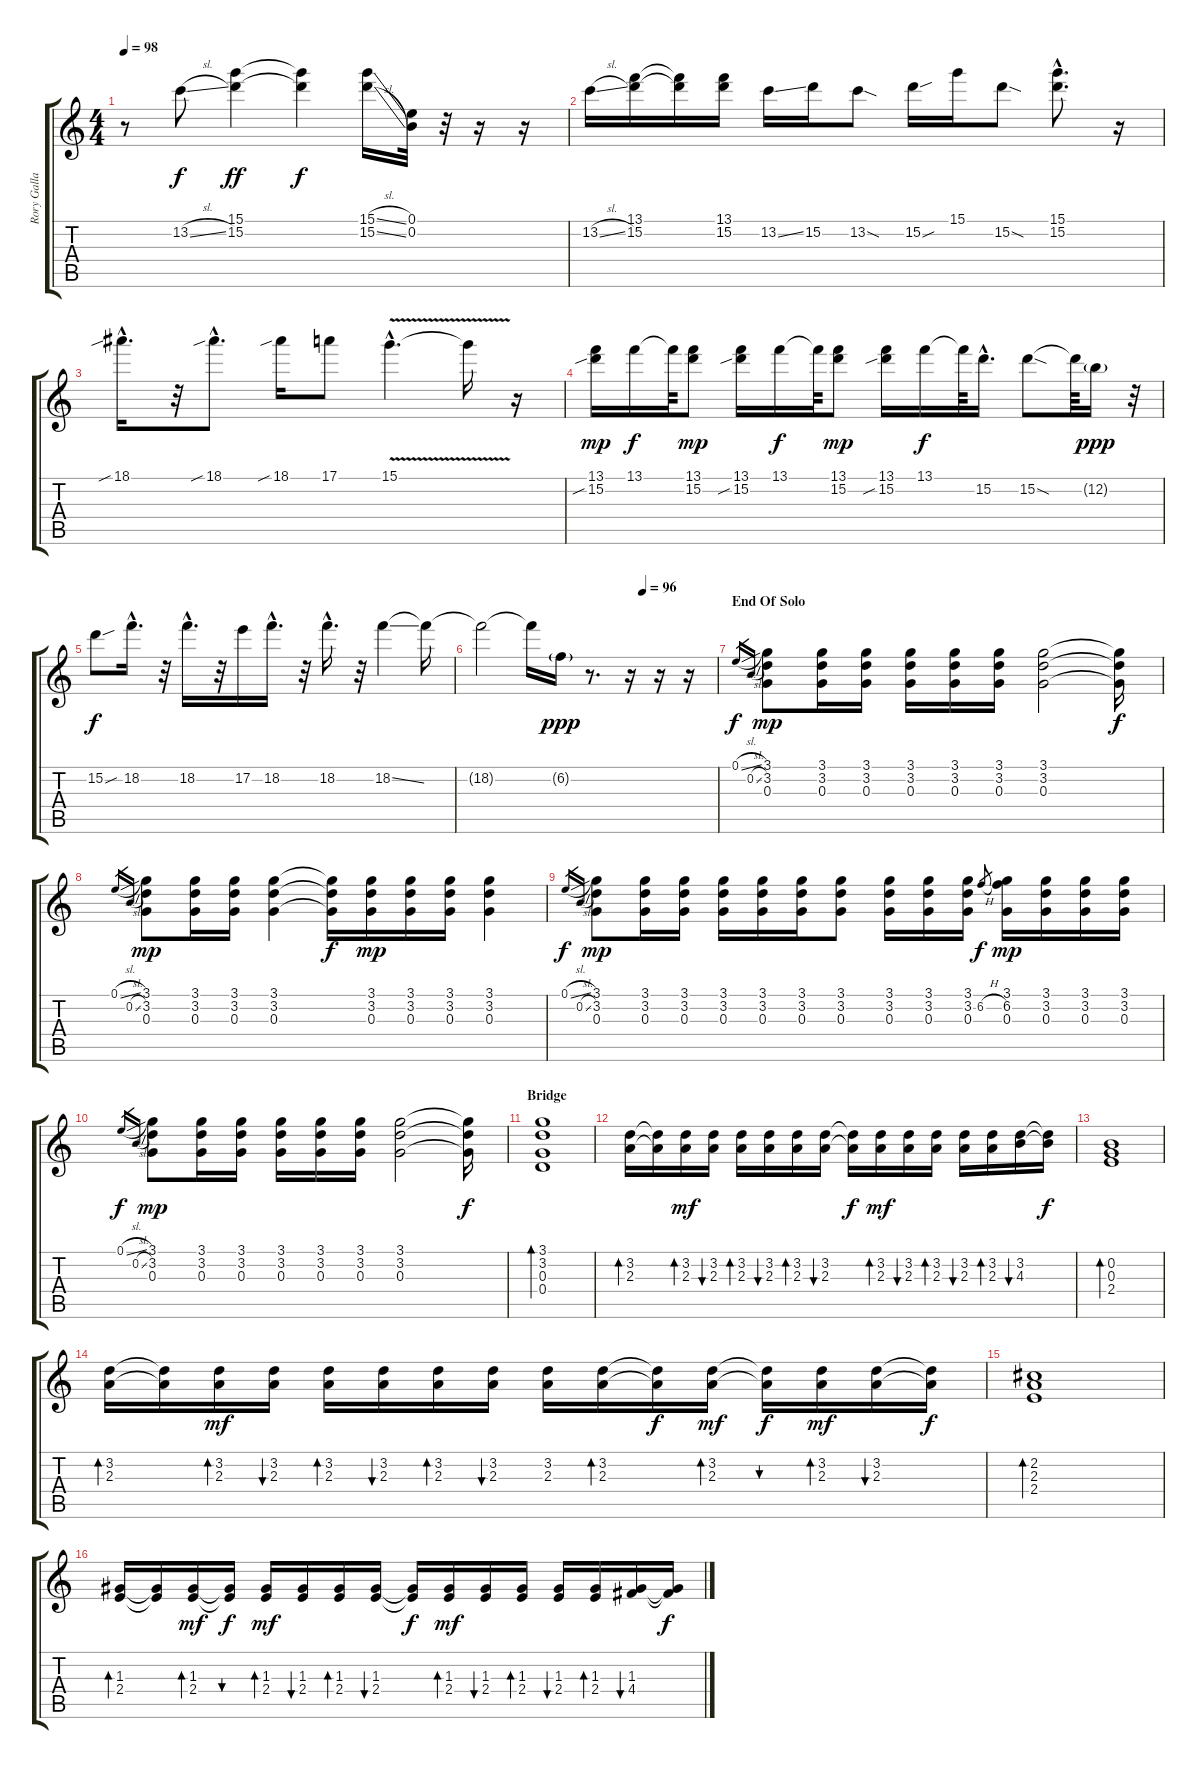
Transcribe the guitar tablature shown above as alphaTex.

\track ("Rory Gallagher" "Rory Galla") {instrument electricguitarclean}
\staff {score tabs}
\tuning (E4 B3 G3 D3 A2 D2) {hide}
\ts (4 4)
\tempo 98
\clef g2
\ks c
r.8{dy mp} 13.2{sl}.8{dy f} (15.1 15.2).4{dy ff} (15.1{t} 15.2{t}).4{dy f} (15.1{sl} 15.2{sl}).16 (0.1 0.2).32 r.32 r.16 r.16 |
13.2{sl}.16 (13.1 15.2).16 (13.1{t} 15.2{t}).16 (13.1 15.2).16 13.2{ss}.16 15.2.16 13.2{sod}.8 15.2{sou}.16 15.1.16 15.2{sod}.8 (15.1{hac} 15.2{hac}).8{d} r.16 |
18.1{sib hac}.16{d} r.32 18.1{sib hac}.8{d} 18.1{sib}.16 17.1.8 15.1{v hac}.4{d} 15.1{t}.16 r.16 |
(13.1 15.2{sib}).16{dy mp} 13.1.16{dy f} 13.1{t}.64 (13.1 15.2).8{dy mp} (13.1 15.2{sib}).16 13.1.16{dy f} 13.1{t}.64 (13.1 15.2).8{dy mp} (13.1 15.2{sib}).16 13.1.16{dy f} 13.1{t}.64 15.2{hac}.16{d} 15.2{sod}.8 15.2{t}.64 12.2{g}.16{dy ppp} r.32 |
15.2{sou}.8{dy f} 18.2{hac}.16{d} r.32 18.2{hac}.16{d} r.32 17.2.16 18.2{hac}.16{d} r.32 18.2{hac}.16{d} r.32 18.2{ss}.4 18.2{t}.16 |
\tempo (96 0.6875)
18.2{t}.2 18.2{t}.16 6.2{g}.16{dy ppp} r.8{d} r.16 r.16 r.16 |
\section ("" "End Of Solo")
0.1{sl}.16{gr dy f} 0.2{sl}.16{gr} (3.1 3.2 0.3).8{dy mp} (3.1 3.2 0.3).16 (3.1 3.2 0.3).16 (3.1 3.2 0.3).16 (3.1 3.2 0.3).16 (3.1 3.2 0.3).16 (3.1 3.2 0.3).2 (3.1{t} 3.2{t} 0.3{t}).16{dy f} |
0.1{sl}.16{gr} 0.2{sl}.16{gr} (3.1 3.2 0.3).8{dy mp} (3.1 3.2 0.3).16 (3.1 3.2 0.3).16 (3.1 3.2 0.3).4 (3.1{t} 3.2{t} 0.3{t}).16{dy f} (3.1 3.2 0.3).16{dy mp} (3.1 3.2 0.3).16 (3.1 3.2 0.3).16 (3.1 3.2 0.3).4 |
0.1{sl}.16{gr dy f} 0.2{sl}.16{gr} (3.1 3.2 0.3).8{dy mp} (3.1 3.2 0.3).16 (3.1 3.2 0.3).16 (3.1 3.2 0.3).16 (3.1 3.2 0.3).16 (3.1 3.2 0.3).16 (3.1 3.2 0.3).8 (3.1 3.2 0.3).16 (3.1 3.2 0.3).16 (3.1 3.2 0.3).16 6.2{h}.8{gr dy f} (3.1 6.2 0.3).16{dy mp} (3.1 3.2 0.3).16 (3.1 3.2 0.3).16 (3.1 3.2 0.3).16 |
0.1{sl}.16{gr dy f} 0.2{sl}.16{gr} (3.1 3.2 0.3).8{dy mp} (3.1 3.2 0.3).16 (3.1 3.2 0.3).16 (3.1 3.2 0.3).16 (3.1 3.2 0.3).16 (3.1 3.2 0.3).16 (3.1 3.2 0.3).2 (3.1{t} 3.2{t} 0.3{t}).16{dy f} |
\section ("" "Bridge")
(3.1 3.2 0.3 0.4).1{bd 120} |
(3.2 2.3).16{bd 60} (3.2{t} 2.3{t}).16 (3.2 2.3).16{bd 60 dy mf} (3.2 2.3).16{bu 60} (3.2 2.3).16{bd 60} (3.2 2.3).16{bu 60} (3.2 2.3).16{bd 60} (3.2 2.3).16{bu 60} (3.2{t} 2.3{t}).16{dy f} (3.2 2.3).16{bd 60 dy mf} (3.2 2.3).16{bu 60} (3.2 2.3).16{bd 60} (3.2 2.3).16{bu 60} (3.2 2.3).16{bd 60} (3.2 4.3).16{bu 60} (3.2{t} 4.3{t}).16{dy f} |
(0.2 0.3 2.4).1{bd 60} |
(3.2 2.3).16{bd 60} (3.2{t} 2.3{t}).16 (3.2 2.3).16{bd 60 dy mf} (3.2 2.3).16{bu 60} (3.2 2.3).16{bd 60} (3.2 2.3).16{bu 60} (3.2 2.3).16{bd 60} (3.2 2.3).16{bu 60} (3.2 2.3).16 (3.2 2.3).16{bd 60} (3.2{t} 2.3{t}).16{dy f} (3.2 2.3).16{bd 60 dy mf} (3.2{t} 2.3{t}).16{bu 60 dy f} (3.2 2.3).16{bd 60 dy mf} (3.2 2.3).16{bu 60} (3.2{t} 2.3{t}).16{dy f} |
(2.2 2.3 2.4).1{bd 60} |
(1.3 2.4).16{bd 60} (1.3{t} 2.4{t}).16 (1.3 2.4).16{bd 60 dy mf} (1.3{t} 2.4{t}).16{bu 60 dy f} (1.3 2.4).16{bd 60 dy mf} (1.3 2.4).16{bu 60} (1.3 2.4).16{bd 60} (1.3 2.4).16{bu 60} (1.3{t} 2.4{t}).16{dy f} (1.3 2.4).16{bd 60 dy mf} (1.3 2.4).16{bu 60} (1.3 2.4).16{bd 60} (1.3 2.4).16{bu 60} (1.3 2.4).16{bd 60} (1.3 4.4).16{bu 60} (1.3{t} 4.4{t}).16{dy f}
